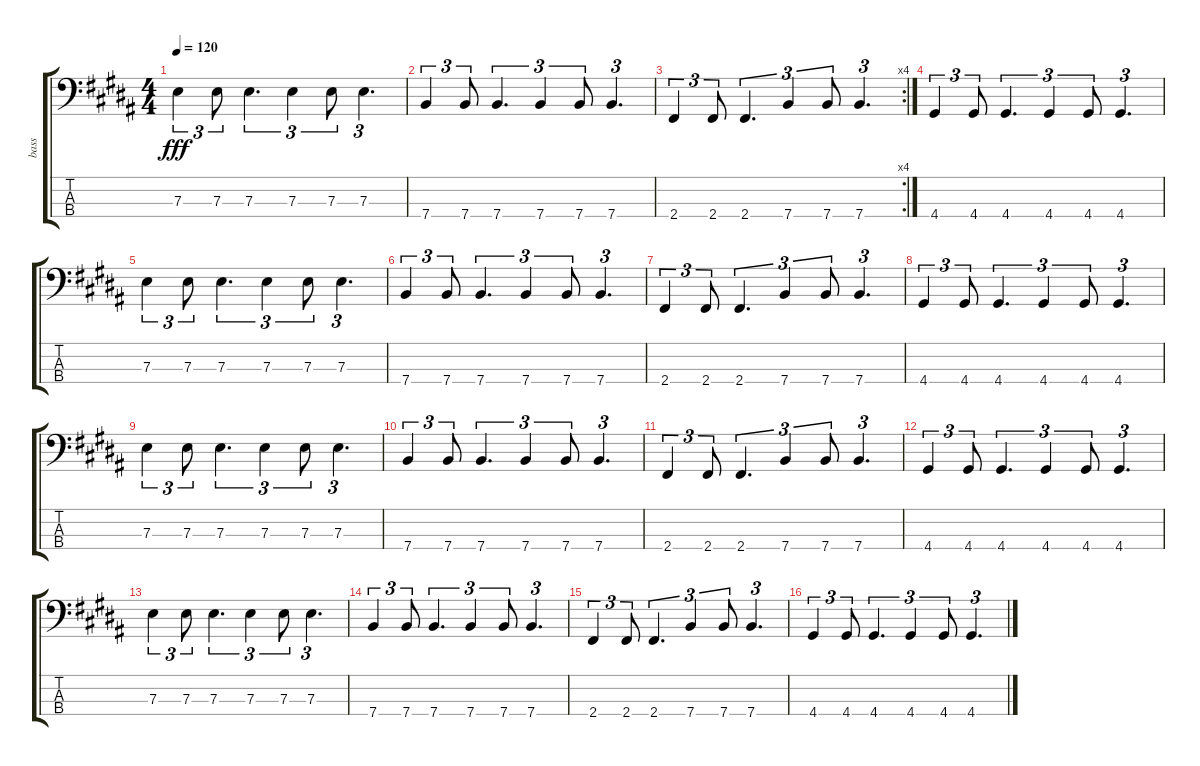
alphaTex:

\track ("bass" "bass") {instrument electricbassfinger}
\staff {score tabs}
\tuning (G2 D2 A1 E1) {hide}
\ts (4 4)
\tempo 120
\clef f4
\ks g#minor
7.3.4{tu (3 2) dy fff} 7.3.8{tu (3 2)} 7.3.4{d tu (3 2)} 7.3.4{tu (3 2)} 7.3.8{tu (3 2)} 7.3.4{d tu (3 2)} |
7.4.4{tu (3 2)} 7.4.8{tu (3 2)} 7.4.4{d tu (3 2)} 7.4.4{tu (3 2)} 7.4.8{tu (3 2)} 7.4.4{d tu (3 2)} |
\rc 4
2.4.4{tu (3 2)} 2.4.8{tu (3 2)} 2.4.4{d tu (3 2)} 7.4.4{tu (3 2)} 7.4.8{tu (3 2)} 7.4.4{d tu (3 2)} |
4.4.4{tu (3 2)} 4.4.8{tu (3 2)} 4.4.4{d tu (3 2)} 4.4.4{tu (3 2)} 4.4.8{tu (3 2)} 4.4.4{d tu (3 2)} |
7.3.4{tu (3 2)} 7.3.8{tu (3 2)} 7.3.4{d tu (3 2)} 7.3.4{tu (3 2)} 7.3.8{tu (3 2)} 7.3.4{d tu (3 2)} |
7.4.4{tu (3 2)} 7.4.8{tu (3 2)} 7.4.4{d tu (3 2)} 7.4.4{tu (3 2)} 7.4.8{tu (3 2)} 7.4.4{d tu (3 2)} |
2.4.4{tu (3 2)} 2.4.8{tu (3 2)} 2.4.4{d tu (3 2)} 7.4.4{tu (3 2)} 7.4.8{tu (3 2)} 7.4.4{d tu (3 2)} |
4.4.4{tu (3 2)} 4.4.8{tu (3 2)} 4.4.4{d tu (3 2)} 4.4.4{tu (3 2)} 4.4.8{tu (3 2)} 4.4.4{d tu (3 2)} |
7.3.4{tu (3 2)} 7.3.8{tu (3 2)} 7.3.4{d tu (3 2)} 7.3.4{tu (3 2)} 7.3.8{tu (3 2)} 7.3.4{d tu (3 2)} |
7.4.4{tu (3 2)} 7.4.8{tu (3 2)} 7.4.4{d tu (3 2)} 7.4.4{tu (3 2)} 7.4.8{tu (3 2)} 7.4.4{d tu (3 2)} |
2.4.4{tu (3 2)} 2.4.8{tu (3 2)} 2.4.4{d tu (3 2)} 7.4.4{tu (3 2)} 7.4.8{tu (3 2)} 7.4.4{d tu (3 2)} |
4.4.4{tu (3 2)} 4.4.8{tu (3 2)} 4.4.4{d tu (3 2)} 4.4.4{tu (3 2)} 4.4.8{tu (3 2)} 4.4.4{d tu (3 2)} |
7.3.4{tu (3 2)} 7.3.8{tu (3 2)} 7.3.4{d tu (3 2)} 7.3.4{tu (3 2)} 7.3.8{tu (3 2)} 7.3.4{d tu (3 2)} |
7.4.4{tu (3 2)} 7.4.8{tu (3 2)} 7.4.4{d tu (3 2)} 7.4.4{tu (3 2)} 7.4.8{tu (3 2)} 7.4.4{d tu (3 2)} |
2.4.4{tu (3 2)} 2.4.8{tu (3 2)} 2.4.4{d tu (3 2)} 7.4.4{tu (3 2)} 7.4.8{tu (3 2)} 7.4.4{d tu (3 2)} |
4.4.4{tu (3 2)} 4.4.8{tu (3 2)} 4.4.4{d tu (3 2)} 4.4.4{tu (3 2)} 4.4.8{tu (3 2)} 4.4.4{d tu (3 2)}
